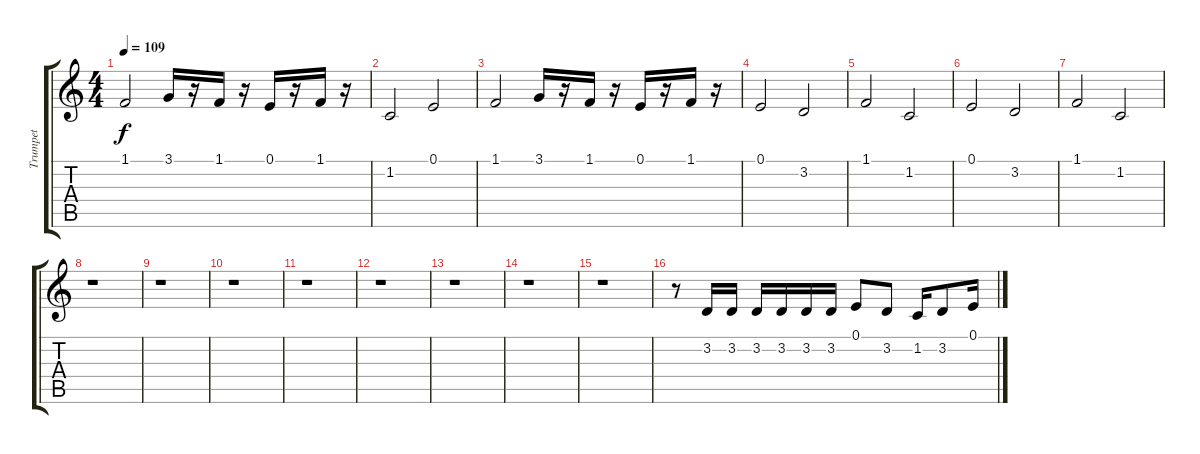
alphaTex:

\track ("Trumpet" "Trumpet") {instrument trumpet}
\staff {score tabs}
\tuning (E4 B3 G3 D3 A2 E2) {hide}
\ts (4 4)
\tempo 109
\clef g2
\ks c
1.1.2{dy f} 3.1.16 r.16 1.1.16 r.16 0.1.16 r.16 1.1.16 r.16 |
1.2.2 0.1.2 |
1.1.2 3.1.16 r.16 1.1.16 r.16 0.1.16 r.16 1.1.16 r.16 |
0.1.2 3.2.2 |
1.1.2 1.2.2 |
0.1.2 3.2.2 |
1.1.2 1.2.2 |
r.1 |
r.1 |
r.1 |
r.1 |
r.1 |
r.1 |
r.1 |
r.1 |
r.8 3.2.16 3.2.16 3.2.16 3.2.16 3.2.16 3.2.16 0.1.8 3.2.8 1.2.16 3.2.8 0.1.16
